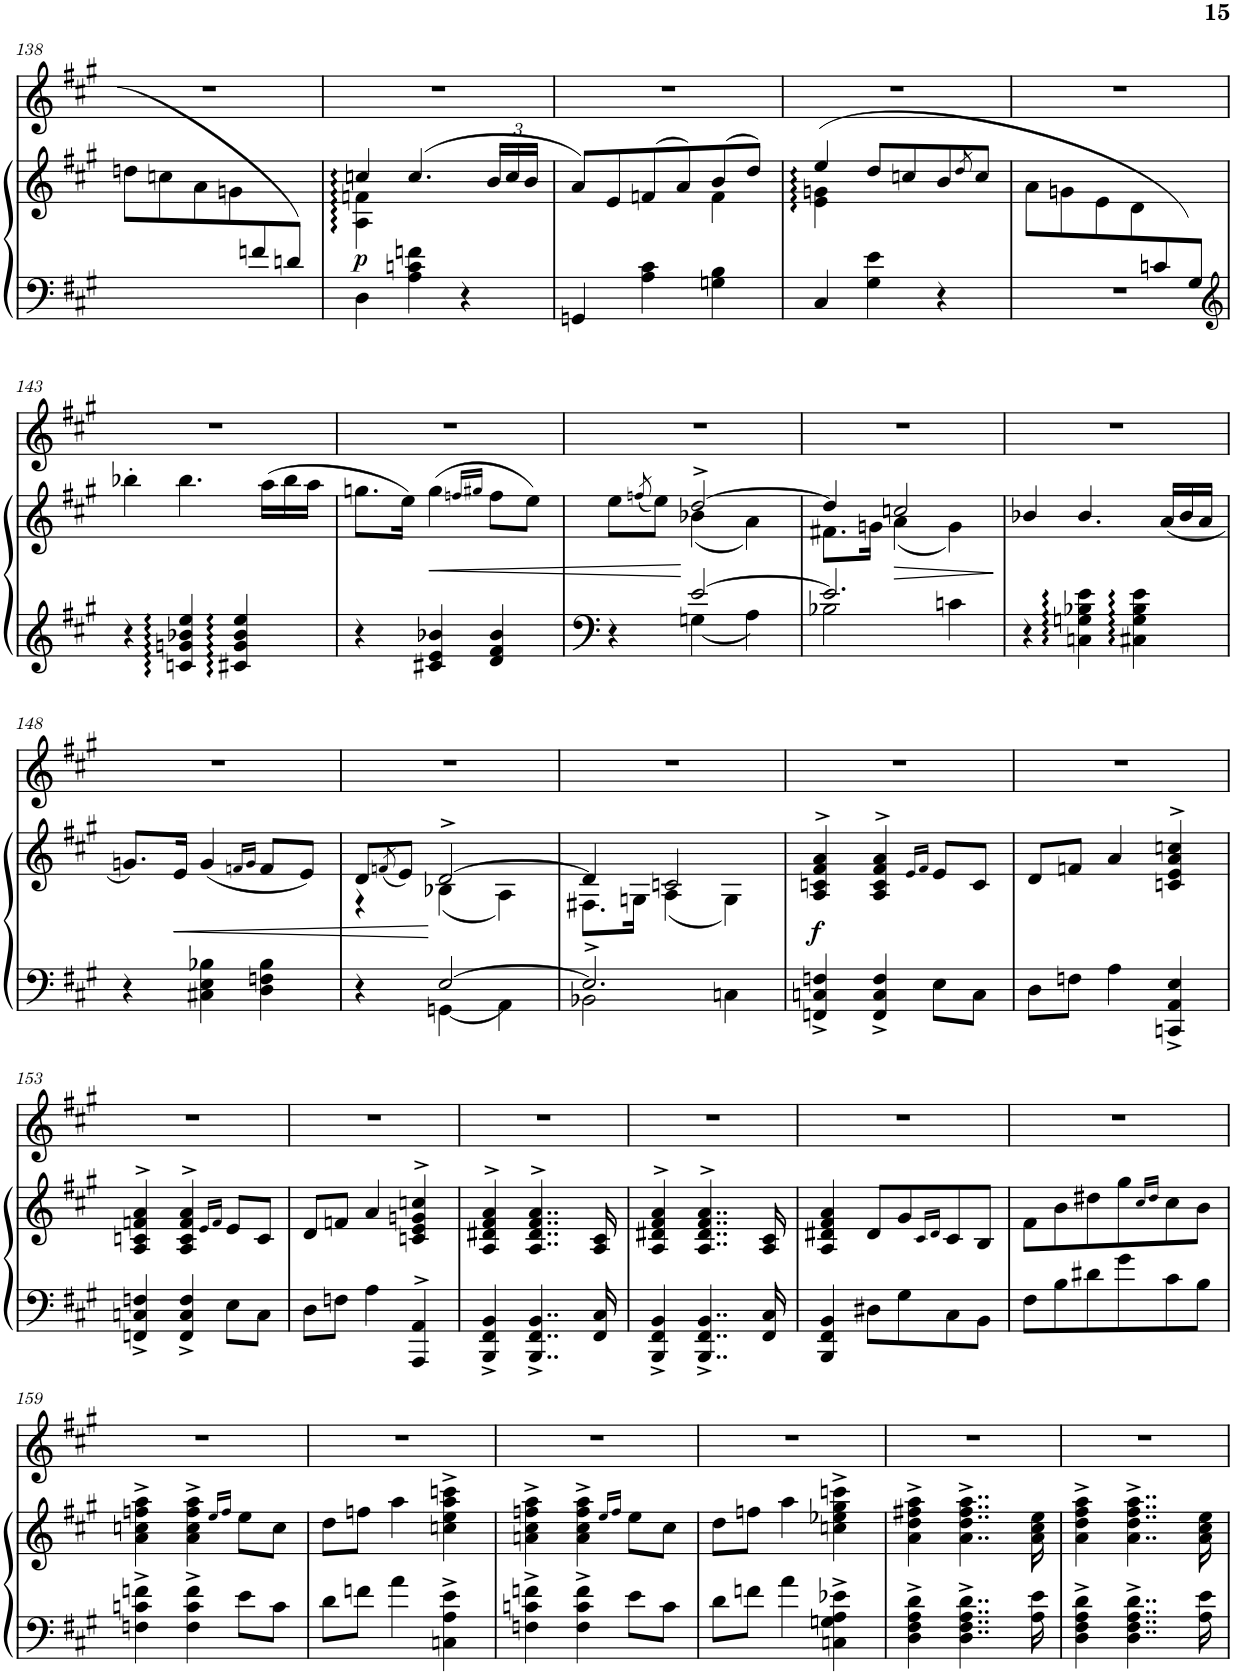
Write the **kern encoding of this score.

**kern	**kern	**kern	**dynam
*part1	*part1	*part1	*part1
*staff3	*staff2	*staff1	*staff1/2/3
*I"Piano	*	*	*
*I'Pno.	*	*	*
!!LO:PB:g=z
*clefF4	*clefG2	*clefG2	*
*k[f#c#g#]	*k[f#c#g#]	*k[f#c#g#]	*
*M3/4	*M3/4	*M3/4	*
=138	=138	=138	=138
*^	*	*	*
2ryy	2.ryy	8ddn\L	2.r	.
.	.	8ccn\	.	.
.	.	8a\	.	.
.	.	8gn\	.	.
8fn/	.	4ryy	.	.
8dn/J	.	.	.	.
*v	*v	*	*	*
=139	=139	=139	=139
*	*^	*	*
!	!	!	!	!LO:DY:b=2
4D\	4ccn/	4A\ 4fn\	2.r	p
4A\ 4cn\ 4fn\	4.cc/	2ryy	.	.
4r	.	.	.	.
*	*Xbrackettup	*	*	*
.	24b/LL	.	.	.
.	24cc/	.	.	.
.	24b/JJ	.	.	.
=140	=140	=140	=140	=140
4GGn/	8a/L	2ryy	2.r	.
.	8e/	.	.	.
4A\ 4c#\	8fn/	.	.	.
.	8a/	.	.	.
4Gn\ 4B\	8b/	4f\	.	.
.	8dd/J	.	.	.
=141	=141	=141	=141	=141
4C#/	4ee/	4e\ 4gn\	2.r	.
4G#\ 4e\	8dd/L	2ryy	.	.
.	8ccn/	.	.	.
4r	8b/	.	.	.
.	8qdd/	.	.	.
.	8cc/J	.	.	.
*	*v	*v	*	*
=142	=142	=142	=142
*^	*	*	*
2ryy	2.r	8a\L	2.r	.
.	.	8gn\	.	.
.	.	8e\	.	.
.	.	8d\	.	.
8cn/	.	4ryy	.	.
8G#/J	.	.	.	.
*v	*v	*	*	*
!!LO:LB:g=z
=143	=143	=143	=143
*clefG2	*	*	*
4r	4bb-X'\	2.r	.
4cn/ 4gn/ 4b-X/ 4ee/	4.bb-\	.	.
4c#X/ 4g/ 4b-/ 4ee/	.	.	.
*	*Xtuplet	*	*
.	24aa\LL	.	.
.	24bb-\	.	.
.	24aa\JJ	.	.
=144	=144	=144	=144
4r	8.ggn\L	2.r	.
.	16ee\Jk	.	.
4c#X/ 4e/ 4b-X/	4gg\	.	.
.	16qffn/LL	.	.
.	16qgg#X/JJ	.	.
4d/ 4f#/ 4b-/	8ff\L	.	.
.	8ee\J	.	.
=145	=145	=145	=145
*^	*^	*	*
4ryy	4r	8ee\L	4ryy	2.r	.
.	.	8qffn/	.	.	.
.	.	8ee\J	.	.	.
[2e/	4Gn\	4b-X\	[2dd^>/	.	.
.	4A\	4a\	.	.	.
=146	=146	=146	=146	=146	=146
2.e/]	2B-X\	8.f#X\L	4dd/]	2.r	.
.	.	16gn\Jk	.	.	.
.	.	4a\	2ccn/	.	.
.	4cn\	4g\	.	.	.
*v	*v	*	*	*	*
*	*v	*v	*	*
=147	=147	=147	=147
4r	4b-X/	2.r	.
4Cn\ 4Gn\ 4B-X\ 4e\	4.b-/	.	.
4C#X\ 4G\ 4B-\ 4e\	.	.	.
.	24a/LL	.	.
.	24b-/	.	.
.	24a/JJ	.	.
!!LO:LB:g=z
=148	=148	=148	=148
4r	8.gn/L	2.r	.
.	16e/Jk	.	.
4C#X\ 4E\ 4B-X\	4g/	.	.
.	16qfn/LL	.	.
.	16qg/JJ	.	.
4D\ 4Fn\ 4B-\	8f/L	.	.
.	8e/J	.	.
=149	=149	=149	=149
*^	*^	*	*
4ryy	4r	8d/L	4r	2.r	.
.	.	8qfn/	.	.	.
.	.	8e/J	.	.	.
[2E/	4GGn\	4B-X\	[2d^>/	.	.
.	4AA\	4A\	.	.	.
=150	=150	=150	=150	=150	=150
2.E^/]	2BB-X\	8.F#X\L	4d/]	2.r	.
.	.	16Gn\Jk	.	.	.
.	.	4A\	2cn/	.	.
.	4Cn\	4G\	.	.	.
*	*	*v	*v	*	*
=151	=151	=151	=151	=151
!	!	!	!	!LO:DY:b=2
*v	*v	*	*	*
4FFn/^< 4Cn/^< 4Fn/^<	4A/^> 4cn/^> 4f#/^> 4a/^>	2.r	f
4FF/^< 4C/^< 4F/^<	4A/^> 4c/^> 4f#/^> 4a/^>	.	.
.	16qe/LL	.	.
.	16qf#/JJ	.	.
8E\L	8e/L	.	.
8C\J	8c/J	.	.
=152	=152	=152	=152
8D\L	8d/L	2.r	.
8Fn\J	8fn/J	.	.
4A\	4a/	.	.
4CCn/^< 4AA/^< 4E/^<	4cn/^> 4e/^> 4a/^> 4ccn/^>	.	.
!!LO:LB:g=z
=153	=153	=153	=153
4FFn/^< 4Cn/^< 4Fn/^<	4A/^> 4cn/^> 4fn/^> 4a/^>	2.r	.
4FF/^< 4C/^< 4F/^<	4A/^> 4c/^> 4f/^> 4a/^>	.	.
.	16qe/LL	.	.
.	16qf/JJ	.	.
8E\L	8e/L	.	.
8C\J	8c/J	.	.
=154	=154	=154	=154
8D\L	8d/L	2.r	.
8Fn\J	8fn/J	.	.
4A\	4a/	.	.
4AAA/^> 4AA/^>	4cn/^> 4e/^> 4gn/^> 4ccn/^>	.	.
=155	=155	=155	=155
4BBB/^< 4FF#/^< 4BB/^<	4A/^> 4d#X/^> 4f#/^> 4a/^>	2.r	.
4..BBB/^< 4..FF#/^< 4..BB/^<	4..A/^> 4..d#/^> 4..f#/^> 4..a/^>	.	.
16FF#/ 16C#/	16A/ 16c#/	.	.
=156	=156	=156	=156
4BBB/^< 4FF#/^< 4BB/^<	4A/^> 4d#X/^> 4f#/^> 4a/^>	2.r	.
4..BBB/^< 4..FF#/^< 4..BB/^<	4..A/^> 4..d#/^> 4..f#/^> 4..a/^>	.	.
16FF#/ 16C#/	16A/ 16c#/	.	.
=157	=157	=157	=157
4BBB/ 4FF#/ 4BB/	4A/ 4d#X/ 4f#/ 4a/	2.r	.
8D#X\L	8d#/L	.	.
8G#\	8g#/	.	.
.	16qc#/LL	.	.
.	16qd#/JJ	.	.
8C#\	8c#/	.	.
8BB\J	8B/J	.	.
=158	=158	=158	=158
8F#\L	8f#\L	2.r	.
8B\	8b\	.	.
8d#X\	8dd#X\	.	.
8g#\	8gg#\	.	.
.	16qcc#/LL	.	.
.	16qdd#/JJ	.	.
8c#\	8cc#\	.	.
8B\J	8b\J	.	.
!!LO:LB:g=z
=159	=159	=159	=159
4Fn\^> 4cn\^> 4fn\^>	4a\^> 4ccn\^> 4ffn\^> 4aa\^>	2.r	.
4F\^> 4c\^> 4f\^>	4a\^> 4cc\^> 4ff\^> 4aa\^>	.	.
.	16qee/LL	.	.
.	16qff/JJ	.	.
8e\L	8ee\L	.	.
8c\J	8cc\J	.	.
=160	=160	=160	=160
8d\L	8dd\L	2.r	.
8fn\J	8ffn\J	.	.
4a\	4aa\	.	.
4Cn\^ 4A\^ 4e\^	4ccn\^> 4ee\^> 4aa\^> 4cccn\^>	.	.
=161	=161	=161	=161
4Fn\^> 4cn\^> 4fn\^>	4an\^> 4cc#\^> 4ffn\^> 4aa\^>	2.r	.
4F\^> 4c\^> 4f\^>	4a\^> 4cc#\^> 4ff\^> 4aa\^>	.	.
.	16qee/LL	.	.
.	16qff/JJ	.	.
8e\L	8ee\L	.	.
8c\J	8cc#\J	.	.
=162	=162	=162	=162
8d\L	8dd\L	2.r	.
8fn\J	8ffn\J	.	.
4a\	4aa\	.	.
4Cn\^ 4Gn\^ 4A\^ 4e-X\^	4ccn\^> 4ee-X\^> 4gg#\^> 4cccn\^>	.	.
=163	=163	=163	=163
4D\^ 4F#\^ 4A\^ 4d\^	4a\^> 4dd\^> 4ff#X\^> 4aa\^>	2.r	.
4..D\^ 4..F#\^ 4..A\^ 4..d\^	4..a\^> 4..dd\^> 4..ff#\^> 4..aa\^>	.	.
16A\ 16e\	16a\ 16cc#\ 16ee\	.	.
=164	=164	=164	=164
4D\^ 4F#\^ 4A\^ 4d\^	4a\^> 4dd\^> 4ff#\^> 4aa\^>	2.r	.
4..D\^ 4..F#\^ 4..A\^ 4..d\^	4..a\^> 4..dd\^> 4..ff#\^> 4..aa\^>	.	.
16A\ 16e\	16a\ 16cc#\ 16ee\	.	.
=	=	=	=
*-	*-	*-	*-
